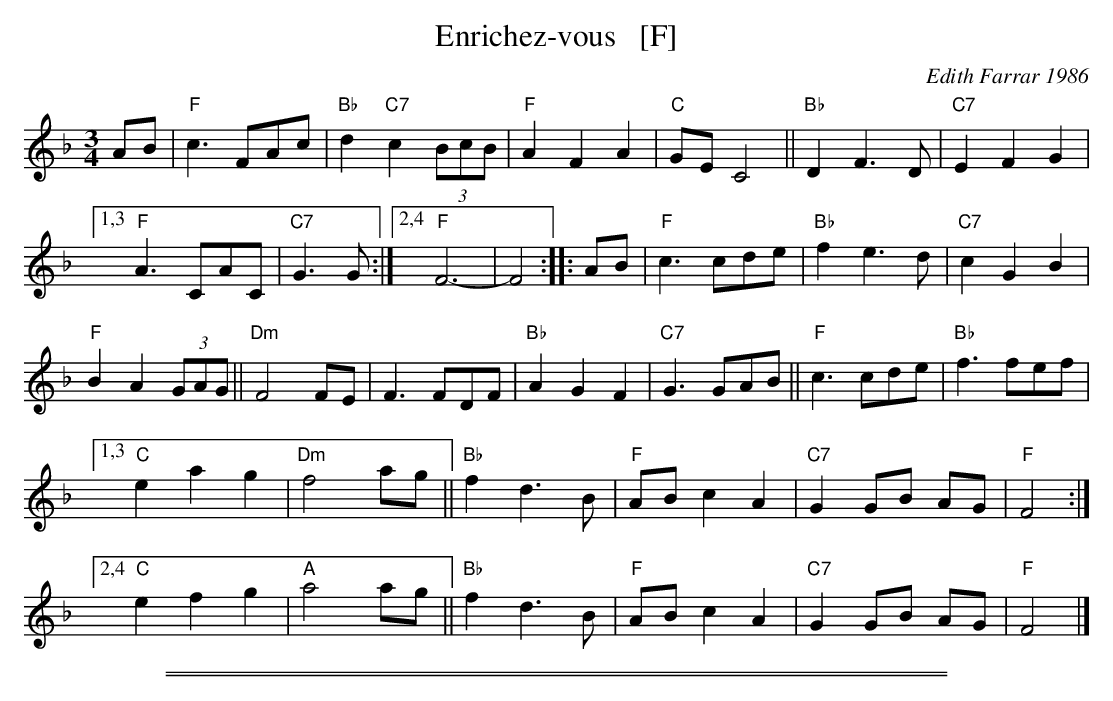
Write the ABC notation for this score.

X:1
T: Enrichez-vous   [F]
C: Edith Farrar 1986
M: 3/4
L: 1/8
K: F
AB |\
"F"c3 FAc | "Bb"d2 "C7"c2 (3BcB |\
"F"A2 F2 A2 | "C"GE C4 ||\
"Bb"D2 F3 D | "C7"E2 F2G2 |
[1,3 "F"A3 CAC | "C7"G3 G :|\
[2,4 "F"F6- | F4 :|\
|: AB |\
"F"c3 cde | "Bb"f2 e3 d |\
"C7"c2G2 B2 |
"F"B2 A2 (3GAG ||\
"Dm"F4 FE | F3 FDF |\
"Bb"A2 G2 F2 | "C7"G3 GAB ||\
"F"c3 cde | "Bb"f3 fef |
[1,3 "C"e2 a2 g2 | "Dm"f4 ag ||\
"Bb"f2 d3 B | "F"AB c2 A2 |\
"C7"G2GB AG | "F"F4 :|
[2,4 "C"e2 f2 g2 | "A"a4 ag ||\
"Bb"f2 d3 B | "F"AB c2 A2 |\
"C7"G2 GB AG | "F"F4 |]
